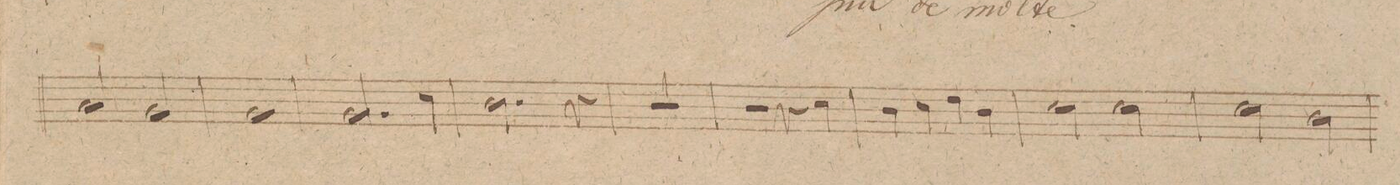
**kern	**dynam
*I"Clarnetto. in A.	*
*clefG2	*
*k[f#c#g#]	*
*met(c)	*
*M4/4	*
2f#/	.
2e/	.
=60	=60
1e	.
=61	=61
2.e/	.
4a\	.
=62	=62
2.g#\	.
4r	.
=63	=63
1r	.
=64	=64
2r	.
4r	.
4a\	.
=65	=65
4g#\	.
4a\	.
4b\	.
4g#\	.
=66	=66
2a\	.
2a\	.
=67	=67
2a\	.
2g#\	.
=68	=68
*-	*-
